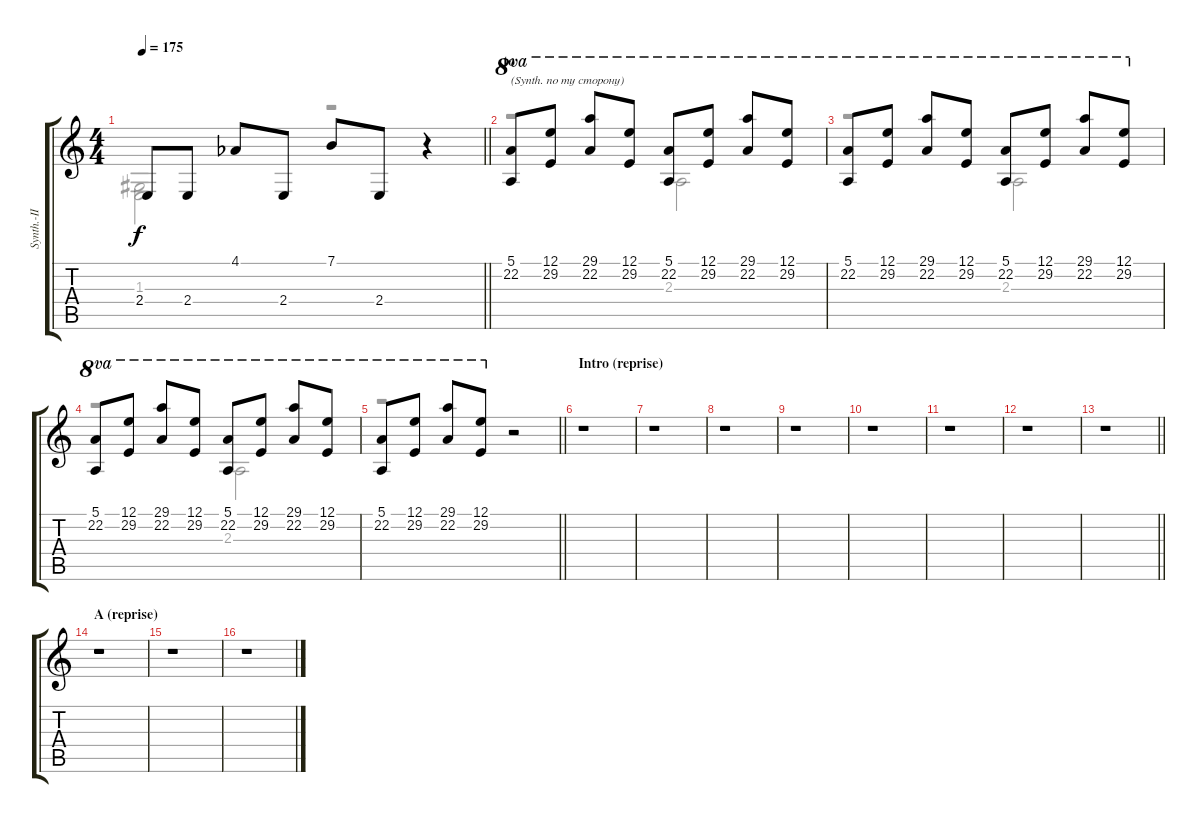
\track ("Synth.-II" "Synth.-II") {instrument drawbarorgan}
\staff {score tabs}
\tuning (E4 B3 G3 D3 A2 E2) {hide}
\voice
\ts (4 4)
\tempo 175
\clef g2
\barLineRight lightlight
\ks c
2.4.8{dy f} 2.4.8 4.1{acc b}.8 2.4.8 7.1.8 2.4.8 r.4 |
\section ("" "to")
(5.1 22.2).8{ot 8va txt "(Synth. по ту сторону)"} (12.1 29.2).8{ot 8va} (29.1 22.2).8{ot 8va} (12.1 29.2).8{ot 8va} (5.1 22.2).8{ot 8va} (12.1 29.2).8{ot 8va} (29.1 22.2).8{ot 8va} (12.1 29.2).8{ot 8va} |
(5.1 22.2).8{ot 8va} (12.1 29.2).8{ot 8va} (29.1 22.2).8{ot 8va} (12.1 29.2).8{ot 8va} (5.1 22.2).8{ot 8va} (12.1 29.2).8{ot 8va} (29.1 22.2).8{ot 8va} (12.1 29.2).8{ot 8va} |
(5.1 22.2).8{ot 8va} (12.1 29.2).8{ot 8va} (29.1 22.2).8{ot 8va} (12.1 29.2).8{ot 8va} (5.1 22.2).8{ot 8va} (12.1 29.2).8{ot 8va} (29.1 22.2).8{ot 8va} (12.1 29.2).8{ot 8va} |
\barLineRight lightlight
(5.1 22.2).8{ot 8va} (12.1 29.2).8{ot 8va} (29.1 22.2).8{ot 8va} (12.1 29.2).8{ot 8va} r.2 |
\section ("" "Intro (reprise)")
r.1 |
r.1 |
r.1 |
r.1 |
r.1 |
r.1 |
r.1 |
\barLineRight lightlight
r.1 |
\section ("" "A (reprise)")
r.1 |
r.1 |
r.1
\voice
\clef g2
\ottava regular
\simile none
\barLineRight lightlight
\ks c
(1.3{t} 2.4{t}).2{dy f} r.2 |
r.2 2.3.2 |
r.2 2.3.2 |
r.2 2.3.2 |
\barLineRight lightlight
r.1 |
|
|
|
|
|
|
|
\barLineRight lightlight
|
|
|
